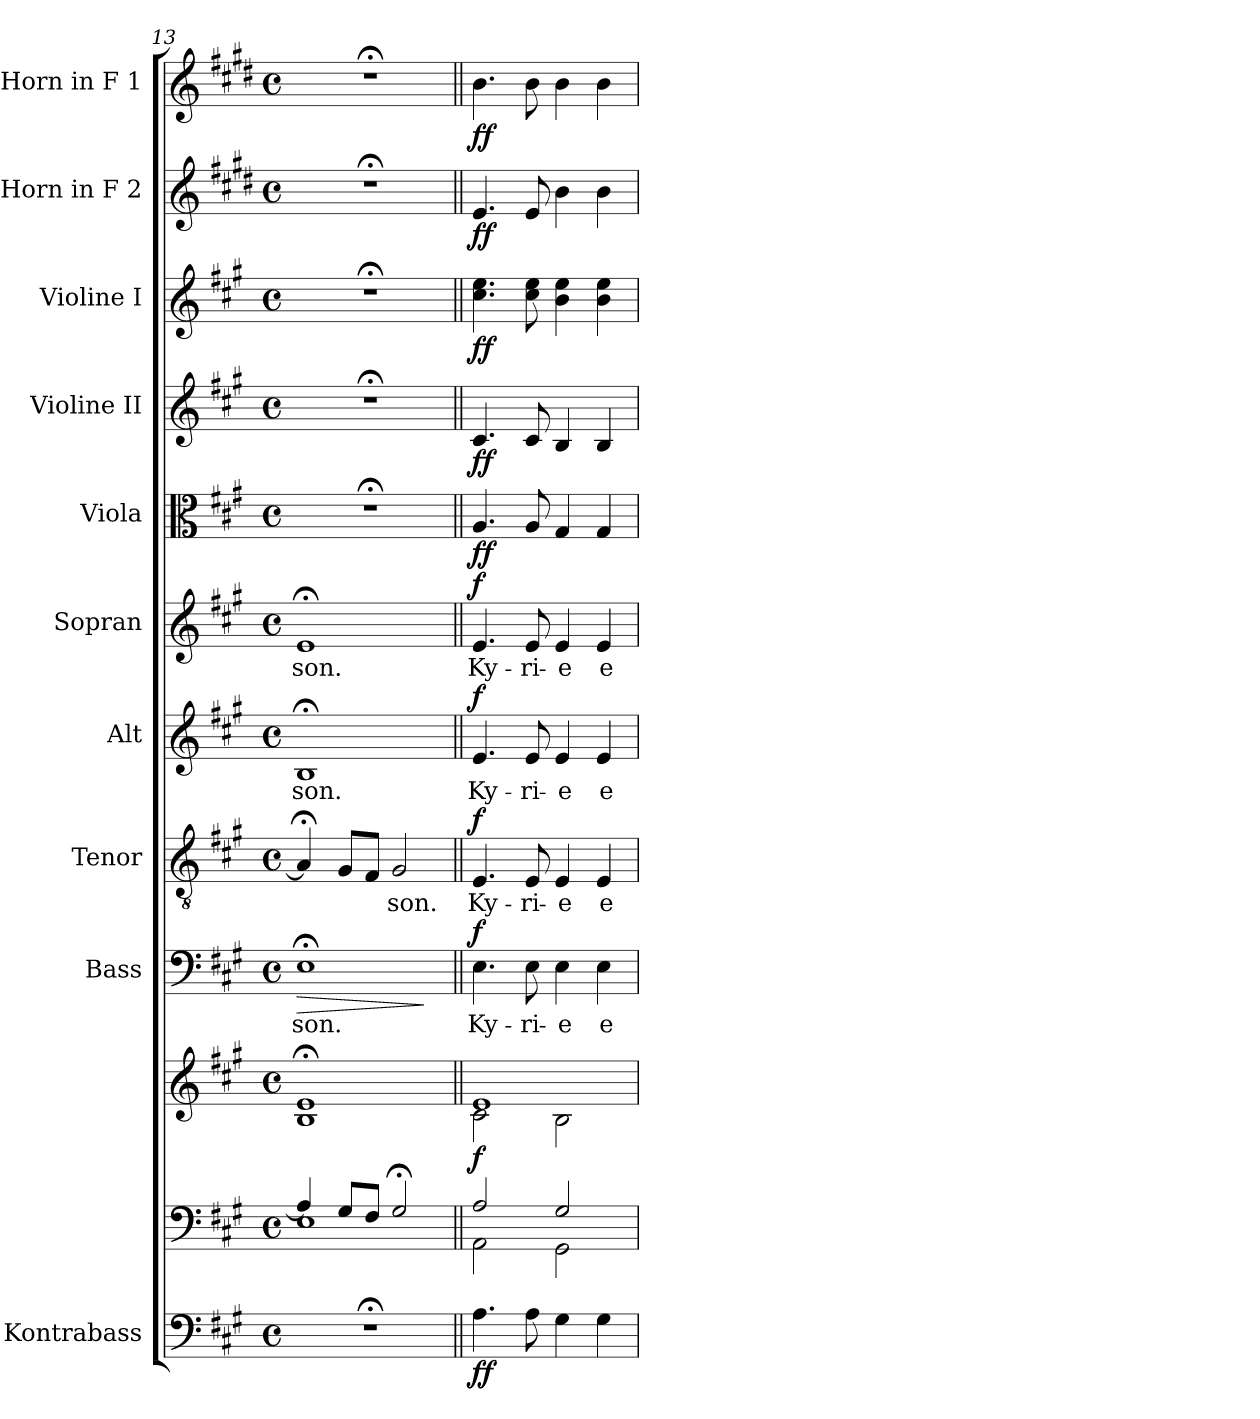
**kern	**dynam	**kern	**kern	**dynam	**kern	**text	**dynam	**kern	**text	**dynam	**kern	**text	**dynam	**kern	**text	**dynam	**kern	**dynam	**kern	**dynam	**kern	**dynam	**kern	**dynam	**kern	**dynam
*part11	*part11	*part10	*part10	*part10	*part9	*part9	*part9	*part8	*part8	*part8	*part7	*part7	*part7	*part6	*part6	*part6	*part5	*part5	*part4	*part4	*part3	*part3	*part2	*part2	*part1	*part1
*staff12	*staff12	*staff11	*staff10	*staff10/11	*staff9	*staff9	*staff9	*staff8	*staff8	*staff8	*staff7	*staff7	*staff7	*staff6	*staff6	*staff6	*staff5	*staff5	*staff4	*staff4	*staff3	*staff3	*staff2	*staff2	*staff1	*staff1
*I"Kontrabass	*	*	*	*	*I"Bass	*	*	*I"Tenor	*	*	*I"Alt	*	*	*I"Sopran	*	*	*I"Viola	*	*I"Violine II	*	*I"Violine I	*	*I"Horn in F 2	*	*I"Horn in F 1	*
*I'Kb.	*	*	*	*	*I'B.	*	*	*I'T.	*	*	*I'A.	*	*	*I'S.	*	*	*I'Vla.	*	*I'Vl. II	*	*I'Vl. I	*	*	*	*	*
*clefF4	*	*clefF4	*clefG2	*	*clefF4	*	*	*clefGv2	*	*	*clefG2	*	*	*clefG2	*	*	*clefC3	*	*clefG2	*	*clefG2	*	*clefG2	*	*clefG2	*
*ITrd7c12	*	*	*	*	*	*	*	*	*	*	*	*	*	*	*	*	*	*	*	*	*	*	*ITrd4c7	*	*ITrd4c7	*
*k[f#c#g#]	*	*k[f#c#g#]	*k[f#c#g#]	*	*k[f#c#g#]	*	*	*k[f#c#g#]	*	*	*k[f#c#g#]	*	*	*k[f#c#g#]	*	*	*k[f#c#g#]	*	*k[f#c#g#]	*	*k[f#c#g#]	*	*k[f#c#g#]	*	*k[f#c#g#]	*
*A:	*	*A:	*A:	*	*A:	*	*	*A:	*	*	*A:	*	*	*A:	*	*	*A:	*	*A:	*	*A:	*	*A:	*	*A:	*
*M4/4	*	*M4/4	*M4/4	*	*M4/4	*	*	*M4/4	*	*	*M4/4	*	*	*M4/4	*	*	*M4/4	*	*M4/4	*	*M4/4	*	*M4/4	*	*M4/4	*
*met(c)	*	*met(c)	*met(c)	*	*met(c)	*	*	*met(c)	*	*	*met(c)	*	*	*met(c)	*	*	*met(c)	*	*met(c)	*	*met(c)	*	*met(c)	*	*met(c)	*
=13	=13	=13	=13	=13	=13	=13	=13	=13	=13	=13	=13	=13	=13	=13	=13	=13	=13	=13	=13	=13	=13	=13	=13	=13	=13	=13
*	*	*^	*^	*	*	*	*	*	*	*	*	*	*	*	*	*	*	*	*	*	*	*	*	*	*	*
!	!	!	!	!	!	!	!	!LO:LY:b	!LO:HP:b	!	!	!	!	!LO:LY:b	!	!	!LO:LY:b	!	!	!	!	!	!	!	!	!	!	!
1r;<	.	4A/]	1E	1e;<	1B	.	1E;<	-son.	>	4A;</]	.	.	1B;<	-son.	.	1e;<	-son.	.	1r;<	.	1r;<	.	1r;<	.	1r;<	.	1r;<	.
.	.	8G#/L	.	.	.	.	.	.	.	8G#/L	.	.	.	.	.	.	.	.	.	.	.	.	.	.	.	.	.	.
.	.	8F#/J	.	.	.	.	.	.	.	8F#/J	.	.	.	.	.	.	.	.	.	.	.	.	.	.	.	.	.	.
!	!	!	!	!	!	!	!	!	!	!	!LO:LY:b	!	!	!	!	!	!	!	!	!	!	!	!	!	!	!	!	!
.	.	2G#;</	.	.	.	.	.	.	.	2G#/	-son.	.	.	.	.	.	.	.	.	.	.	.	.	.	.	.	.	.
*	*	*v	*v	*	*	*	*	*	*	*	*	*	*	*	*	*	*	*	*	*	*	*	*	*	*	*	*	*
*	*	*	*v	*v	*	*	*	*	*	*	*	*	*	*	*	*	*	*	*	*	*	*	*	*	*	*	*
.	.	.	.	.	.	.	]	.	.	.	.	.	.	.	.	.	.	.	.	.	.	.	.	.	.	.
!!LO:PB:g=z
=14||	=14||	=14||	=14||	=14||	=14||	=14||	=14||	=14||	=14||	=14||	=14||	=14||	=14||	=14||	=14||	=14||	=14||	=14||	=14||	=14||	=14||	=14||	=14||	=14||	=14||	=14||
*	*	*^	*^	*	*	*	*	*	*	*	*	*	*	*	*	*	*	*	*	*	*	*	*	*	*	*
!	!LO:DY:b	!	!	!	!	!LO:DY:b	!	!LO:LY:b	!LO:DY:a	!	!LO:LY:b	!LO:DY:a	!	!LO:LY:b	!LO:DY:a	!	!LO:LY:b	!LO:DY:a	!	!LO:DY:b	!	!LO:DY:b	!	!LO:DY:b	!	!LO:DY:b	!	!LO:DY:b
4.AA\	ff	2A/	2AA\	1e	2c#\	f	4.E\	Ky-	f	4.E/	Ky-	f	4.e/	Ky-	f	4.e/	Ky-	f	4.A/	ff	4.c#/	ff	4.cc#\ 4.ee\	ff	4.A/	ff	4.e\	ff
!	!	!	!	!	!	!	!	!LO:LY:b	!	!	!LO:LY:b	!	!	!LO:LY:b	!	!	!LO:LY:b	!	!	!	!	!	!	!	!	!	!	!
8AA\	.	.	.	.	.	.	8E\	-ri-	.	8E/	-ri-	.	8e/	-ri-	.	8e/	-ri-	.	8A/	.	8c#/	.	8cc#\ 8ee\	.	8A/	.	8e\	.
!	!	!	!	!	!	!	!	!LO:LY:b	!	!	!LO:LY:b	!	!	!LO:LY:b	!	!	!LO:LY:b	!	!	!	!	!	!	!	!	!	!	!
4GG#\	.	2G#/	2GG#\	.	2B\	.	4E\	-e	.	4E/	-e	.	4e/	-e	.	4e/	-e	.	4G#/	.	4B/	.	4b\ 4ee\	.	4e\	.	4e\	.
!	!	!	!	!	!	!	!	!LO:LY:b	!	!	!LO:LY:b	!	!	!LO:LY:b	!	!	!LO:LY:b	!	!	!	!	!	!	!	!	!	!	!
4GG#\	.	.	.	.	.	.	4E\	e-	.	4E/	e-	.	4e/	e-	.	4e/	e-	.	4G#/	.	4B/	.	4b\ 4ee\	.	4e\	.	4e\	.
*	*	*v	*v	*	*	*	*	*	*	*	*	*	*	*	*	*	*	*	*	*	*	*	*	*	*	*	*	*
*	*	*	*v	*v	*	*	*	*	*	*	*	*	*	*	*	*	*	*	*	*	*	*	*	*	*	*	*
=	=	=	=	=	=	=	=	=	=	=	=	=	=	=	=	=	=	=	=	=	=	=	=	=	=	=
*-	*-	*-	*-	*-	*-	*-	*-	*-	*-	*-	*-	*-	*-	*-	*-	*-	*-	*-	*-	*-	*-	*-	*-	*-	*-	*-
